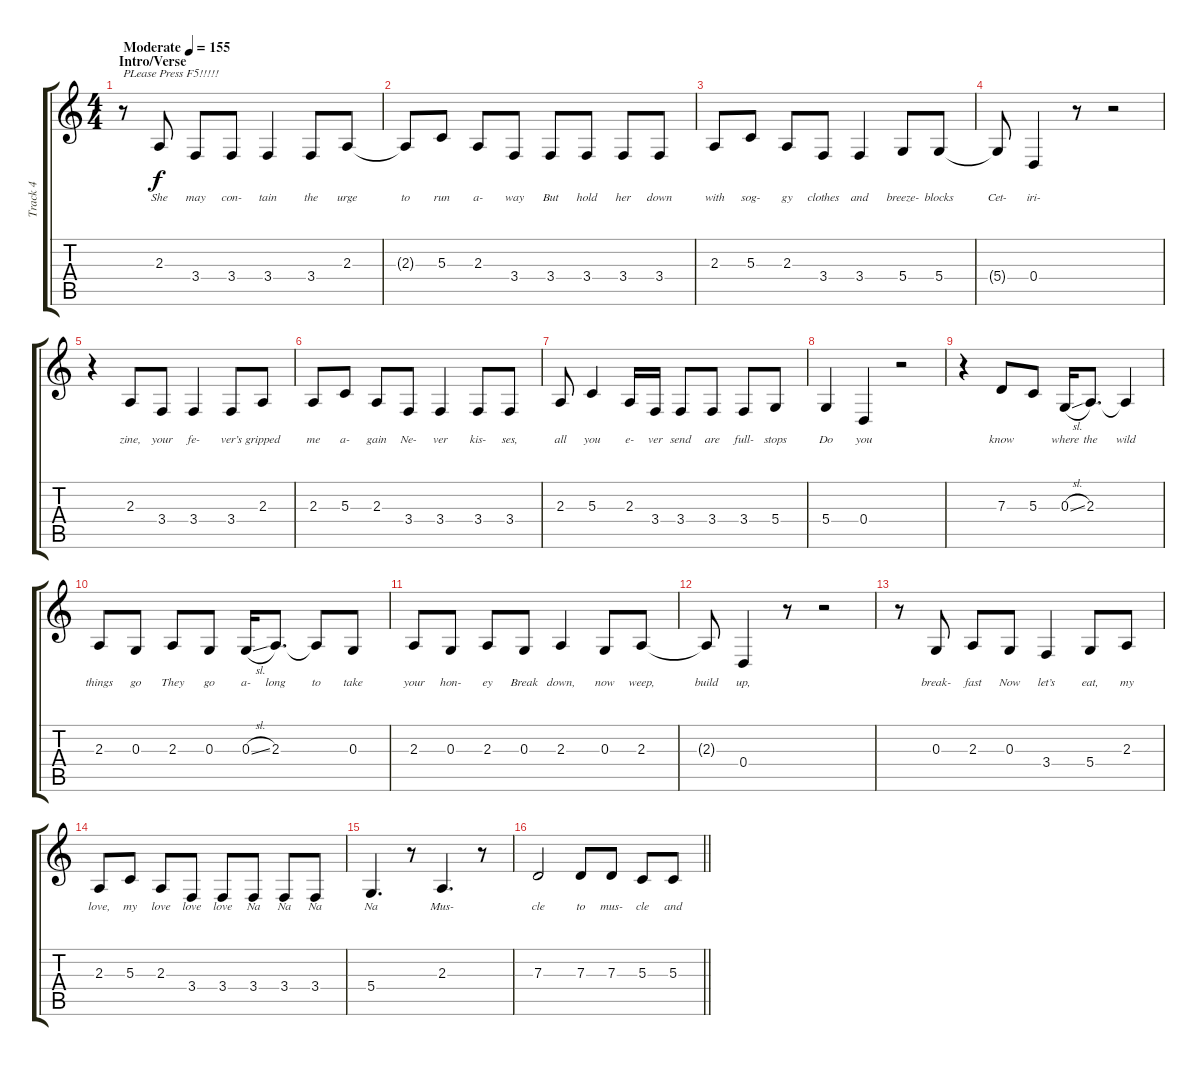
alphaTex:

\track ("Track 4" "Track 4") {instrument tenorsax}
\staff {score tabs}
\tuning (E4 B3 G3 D3 A2 E2) {hide}
\ts (4 4)
\section ("" "Intro/Verse")
\tempo (155 "Moderate")
\clef g2
\ks c
r.8{txt "PLease Press F5!!!!!" dy f instrument tenorsax} 2.3.8{lyrics (0 "She") lyrics (1 "") lyrics (2 "") lyrics (3 "") lyrics (4 "")} 3.4.8{lyrics (0 "may") lyrics (1 "") lyrics (2 "") lyrics (3 "") lyrics (4 "")} 3.4.8{lyrics (0 "con-") lyrics (1 "") lyrics (2 "") lyrics (3 "") lyrics (4 "")} 3.4.4{lyrics (0 "tain") lyrics (1 "") lyrics (2 "") lyrics (3 "") lyrics (4 "")} 3.4.8{lyrics (0 "the") lyrics (1 "") lyrics (2 "") lyrics (3 "") lyrics (4 "")} 2.3.8{lyrics (0 "urge") lyrics (1 "") lyrics (2 "") lyrics (3 "") lyrics (4 "")} |
2.3{t}.8{lyrics (0 "to") lyrics (1 "") lyrics (2 "") lyrics (3 "") lyrics (4 "")} 5.3.8{lyrics (0 "run") lyrics (1 "") lyrics (2 "") lyrics (3 "") lyrics (4 "")} 2.3.8{lyrics (0 "a-") lyrics (1 "") lyrics (2 "") lyrics (3 "") lyrics (4 "")} 3.4.8{lyrics (0 "way") lyrics (1 "") lyrics (2 "") lyrics (3 "") lyrics (4 "")} 3.4.8{lyrics (0 "But") lyrics (1 "") lyrics (2 "") lyrics (3 "") lyrics (4 "")} 3.4.8{lyrics (0 "hold") lyrics (1 "") lyrics (2 "") lyrics (3 "") lyrics (4 "")} 3.4.8{lyrics (0 "her") lyrics (1 "") lyrics (2 "") lyrics (3 "") lyrics (4 "")} 3.4.8{lyrics (0 "down") lyrics (1 "") lyrics (2 "") lyrics (3 "") lyrics (4 "")} |
2.3.8{lyrics (0 "with") lyrics (1 "") lyrics (2 "") lyrics (3 "") lyrics (4 "")} 5.3.8{lyrics (0 "sog-") lyrics (1 "") lyrics (2 "") lyrics (3 "") lyrics (4 "")} 2.3.8{lyrics (0 "gy") lyrics (1 "") lyrics (2 "") lyrics (3 "") lyrics (4 "")} 3.4.8{lyrics (0 "clothes") lyrics (1 "") lyrics (2 "") lyrics (3 "") lyrics (4 "")} 3.4.4{lyrics (0 "and") lyrics (1 "") lyrics (2 "") lyrics (3 "") lyrics (4 "")} 5.4.8{lyrics (0 "breeze-") lyrics (1 "") lyrics (2 "") lyrics (3 "") lyrics (4 "")} 5.4.8{lyrics (0 "blocks") lyrics (1 "") lyrics (2 "") lyrics (3 "") lyrics (4 "")} |
5.4{t}.8{lyrics (0 "Cet-") lyrics (1 "") lyrics (2 "") lyrics (3 "") lyrics (4 "")} 0.4.4{lyrics (0 "iri-") lyrics (1 "") lyrics (2 "") lyrics (3 "") lyrics (4 "")} r.8 r.2 |
r.4 2.3.8{lyrics (0 "zine,") lyrics (1 "") lyrics (2 "") lyrics (3 "") lyrics (4 "")} 3.4.8{lyrics (0 "your") lyrics (1 "") lyrics (2 "") lyrics (3 "") lyrics (4 "")} 3.4.4{lyrics (0 "fe-") lyrics (1 "") lyrics (2 "") lyrics (3 "") lyrics (4 "")} 3.4.8{lyrics (0 "ver’s") lyrics (1 "") lyrics (2 "") lyrics (3 "") lyrics (4 "")} 2.3.8{lyrics (0 "gripped") lyrics (1 "") lyrics (2 "") lyrics (3 "") lyrics (4 "")} |
2.3.8{lyrics (0 "me") lyrics (1 "") lyrics (2 "") lyrics (3 "") lyrics (4 "")} 5.3.8{lyrics (0 "a-") lyrics (1 "") lyrics (2 "") lyrics (3 "") lyrics (4 "")} 2.3.8{lyrics (0 "gain") lyrics (1 "") lyrics (2 "") lyrics (3 "") lyrics (4 "")} 3.4.8{lyrics (0 "Ne-") lyrics (1 "") lyrics (2 "") lyrics (3 "") lyrics (4 "")} 3.4.4{lyrics (0 "ver") lyrics (1 "") lyrics (2 "") lyrics (3 "") lyrics (4 "")} 3.4.8{lyrics (0 "kis-") lyrics (1 "") lyrics (2 "") lyrics (3 "") lyrics (4 "")} 3.4.8{lyrics (0 "ses,") lyrics (1 "") lyrics (2 "") lyrics (3 "") lyrics (4 "")} |
2.3.8{lyrics (0 "all") lyrics (1 "") lyrics (2 "") lyrics (3 "") lyrics (4 "")} 5.3.4{lyrics (0 "you") lyrics (1 "") lyrics (2 "") lyrics (3 "") lyrics (4 "")} 2.3.16{lyrics (0 "e-") lyrics (1 "") lyrics (2 "") lyrics (3 "") lyrics (4 "")} 3.4.16{lyrics (0 "ver") lyrics (1 "") lyrics (2 "") lyrics (3 "") lyrics (4 "")} 3.4.8{lyrics (0 "send") lyrics (1 "") lyrics (2 "") lyrics (3 "") lyrics (4 "")} 3.4.8{lyrics (0 "are") lyrics (1 "") lyrics (2 "") lyrics (3 "") lyrics (4 "")} 3.4.8{lyrics (0 "full-") lyrics (1 "") lyrics (2 "") lyrics (3 "") lyrics (4 "")} 5.4.8{lyrics (0 "stops") lyrics (1 "") lyrics (2 "") lyrics (3 "") lyrics (4 "")} |
5.4.4{lyrics (0 "Do") lyrics (1 "") lyrics (2 "") lyrics (3 "") lyrics (4 "")} 0.4.4{lyrics (0 "you") lyrics (1 "") lyrics (2 "") lyrics (3 "") lyrics (4 "")} r.2 |
r.4 7.3.8{lyrics (0 "know") lyrics (1 "") lyrics (2 "") lyrics (3 "") lyrics (4 "")} 5.3.8{lyrics (0 "") lyrics (1 "") lyrics (2 "") lyrics (3 "") lyrics (4 "")} 0.3{sl}.16{lyrics (0 "where") lyrics (1 "") lyrics (2 "") lyrics (3 "") lyrics (4 "")} 2.3.8{d lyrics (0 "the") lyrics (1 "") lyrics (2 "") lyrics (3 "") lyrics (4 "")} 2.3{t}.4{lyrics (0 "wild") lyrics (1 "") lyrics (2 "") lyrics (3 "") lyrics (4 "")} |
2.3.8{lyrics (0 "things") lyrics (1 "") lyrics (2 "") lyrics (3 "") lyrics (4 "")} 0.3.8{lyrics (0 "go") lyrics (1 "") lyrics (2 "") lyrics (3 "") lyrics (4 "")} 2.3.8{lyrics (0 "They") lyrics (1 "") lyrics (2 "") lyrics (3 "") lyrics (4 "")} 0.3.8{lyrics (0 "go") lyrics (1 "") lyrics (2 "") lyrics (3 "") lyrics (4 "")} 0.3{sl}.16{lyrics (0 "a-") lyrics (1 "") lyrics (2 "") lyrics (3 "") lyrics (4 "")} 2.3.8{d lyrics (0 "long") lyrics (1 "") lyrics (2 "") lyrics (3 "") lyrics (4 "")} 2.3{t}.8{lyrics (0 "to") lyrics (1 "") lyrics (2 "") lyrics (3 "") lyrics (4 "")} 0.3.8{lyrics (0 "take") lyrics (1 "") lyrics (2 "") lyrics (3 "") lyrics (4 "")} |
2.3.8{lyrics (0 "your") lyrics (1 "") lyrics (2 "") lyrics (3 "") lyrics (4 "")} 0.3.8{lyrics (0 "hon-") lyrics (1 "") lyrics (2 "") lyrics (3 "") lyrics (4 "")} 2.3.8{lyrics (0 "ey") lyrics (1 "") lyrics (2 "") lyrics (3 "") lyrics (4 "")} 0.3.8{lyrics (0 "Break") lyrics (1 "") lyrics (2 "") lyrics (3 "") lyrics (4 "")} 2.3.4{lyrics (0 "down,") lyrics (1 "") lyrics (2 "") lyrics (3 "") lyrics (4 "")} 0.3.8{lyrics (0 "now") lyrics (1 "") lyrics (2 "") lyrics (3 "") lyrics (4 "")} 2.3.8{lyrics (0 "weep,") lyrics (1 "") lyrics (2 "") lyrics (3 "") lyrics (4 "")} |
2.3{t}.8{lyrics (0 "build") lyrics (1 "") lyrics (2 "") lyrics (3 "") lyrics (4 "")} 0.4.4{lyrics (0 "up,") lyrics (1 "") lyrics (2 "") lyrics (3 "") lyrics (4 "")} r.8 r.2 |
r.8 0.3.8{lyrics (0 "break-") lyrics (1 "") lyrics (2 "") lyrics (3 "") lyrics (4 "")} 2.3.8{lyrics (0 "fast") lyrics (1 "") lyrics (2 "") lyrics (3 "") lyrics (4 "")} 0.3.8{lyrics (0 "Now") lyrics (1 "") lyrics (2 "") lyrics (3 "") lyrics (4 "")} 3.4.4{lyrics (0 "let’s") lyrics (1 "") lyrics (2 "") lyrics (3 "") lyrics (4 "")} 5.4.8{lyrics (0 "eat,") lyrics (1 "") lyrics (2 "") lyrics (3 "") lyrics (4 "")} 2.3.8{lyrics (0 "my") lyrics (1 "") lyrics (2 "") lyrics (3 "") lyrics (4 "")} |
2.3.8{lyrics (0 "love,") lyrics (1 "") lyrics (2 "") lyrics (3 "") lyrics (4 "")} 5.3.8{lyrics (0 "my") lyrics (1 "") lyrics (2 "") lyrics (3 "") lyrics (4 "")} 2.3.8{lyrics (0 "love") lyrics (1 "") lyrics (2 "") lyrics (3 "") lyrics (4 "")} 3.4.8{lyrics (0 "love") lyrics (1 "") lyrics (2 "") lyrics (3 "") lyrics (4 "")} 3.4.8{lyrics (0 "love") lyrics (1 "") lyrics (2 "") lyrics (3 "") lyrics (4 "")} 3.4.8{lyrics (0 "Na") lyrics (1 "") lyrics (2 "") lyrics (3 "") lyrics (4 "")} 3.4.8{lyrics (0 "Na") lyrics (1 "") lyrics (2 "") lyrics (3 "") lyrics (4 "")} 3.4.8{lyrics (0 "Na") lyrics (1 "") lyrics (2 "") lyrics (3 "") lyrics (4 "")} |
5.4.4{d lyrics (0 "Na") lyrics (1 "") lyrics (2 "") lyrics (3 "") lyrics (4 "")} r.8 2.3.4{d lyrics (0 "Mus-") lyrics (1 "") lyrics (2 "") lyrics (3 "") lyrics (4 "")} r.8 |
\barLineRight lightlight
7.3.2{lyrics (0 "cle") lyrics (1 "") lyrics (2 "") lyrics (3 "") lyrics (4 "")} 7.3.8{lyrics (0 "to") lyrics (1 "") lyrics (2 "") lyrics (3 "") lyrics (4 "")} 7.3.8{lyrics (0 "mus-") lyrics (1 "") lyrics (2 "") lyrics (3 "") lyrics (4 "")} 5.3.8{lyrics (0 "cle") lyrics (1 "") lyrics (2 "") lyrics (3 "") lyrics (4 "")} 5.3.8{lyrics (0 "and") lyrics (1 "") lyrics (2 "") lyrics (3 "") lyrics (4 "")}
